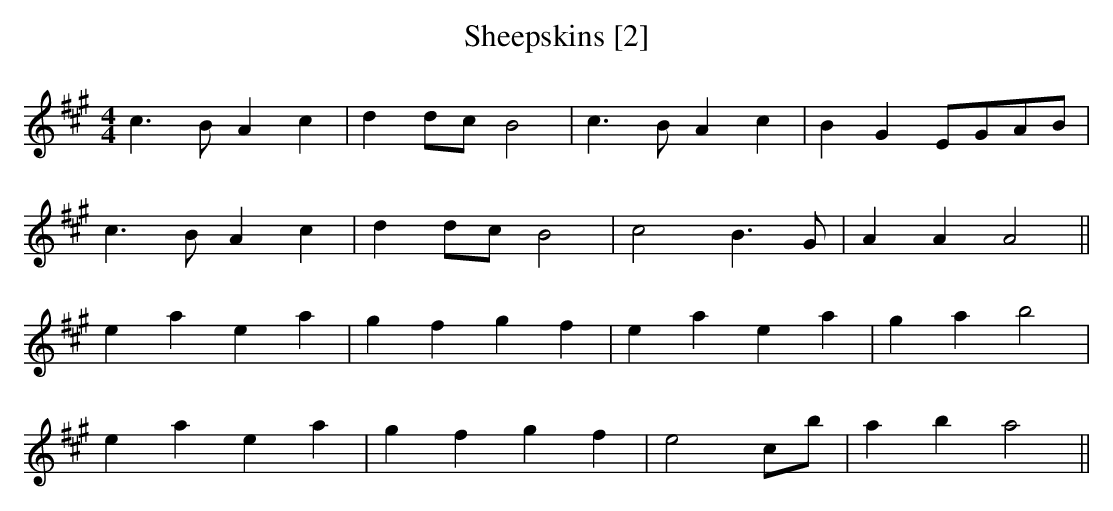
X:1
T:Sheepskins [2]
M:4/4
L:1/8
K:A
c3BA2c2 | d2 dc B4 | c3B A2c2 | B2G2 EGAB |
c3B A2c2 | d2 dc B4 | c4 B3G | A2A2 A4 ||
e2a2e2a2 | g2f2g2f2 | e2a2e2a2 |g2a2b4 |
e2a2e2a2 | g2f2g2f2 | e4 c’3b | a2b2 a4 ||
